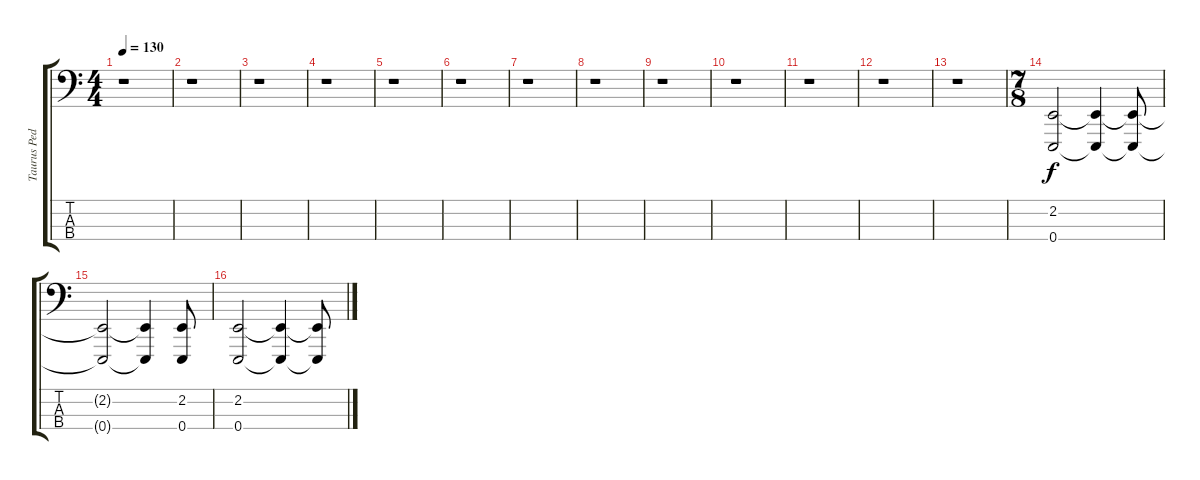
\track ("Taurus Pedals" "Taurus Ped") {instrument lead1square}
\staff {score tabs}
\tuning (G2 D2 A1 E1) {hide}
\ts (4 4)
\tempo 130
\clef f4
\ks c
r.1{dy f} |
r.1 |
r.1 |
r.1 |
r.1 |
r.1 |
r.1 |
r.1 |
r.1 |
r.1 |
r.1 |
r.1 |
r.1 |
\ts (7 8)
(2.2 0.4).2 (2.2{t} 0.4{t}).4 (2.2{t} 0.4{t}).8 |
(2.2{t} 0.4{t}).2 (2.2{t} 0.4{t}).4 (2.2 0.4).8 |
(2.2 0.4).2 (2.2{t} 0.4{t}).4 (2.2{t} 0.4{t}).8
